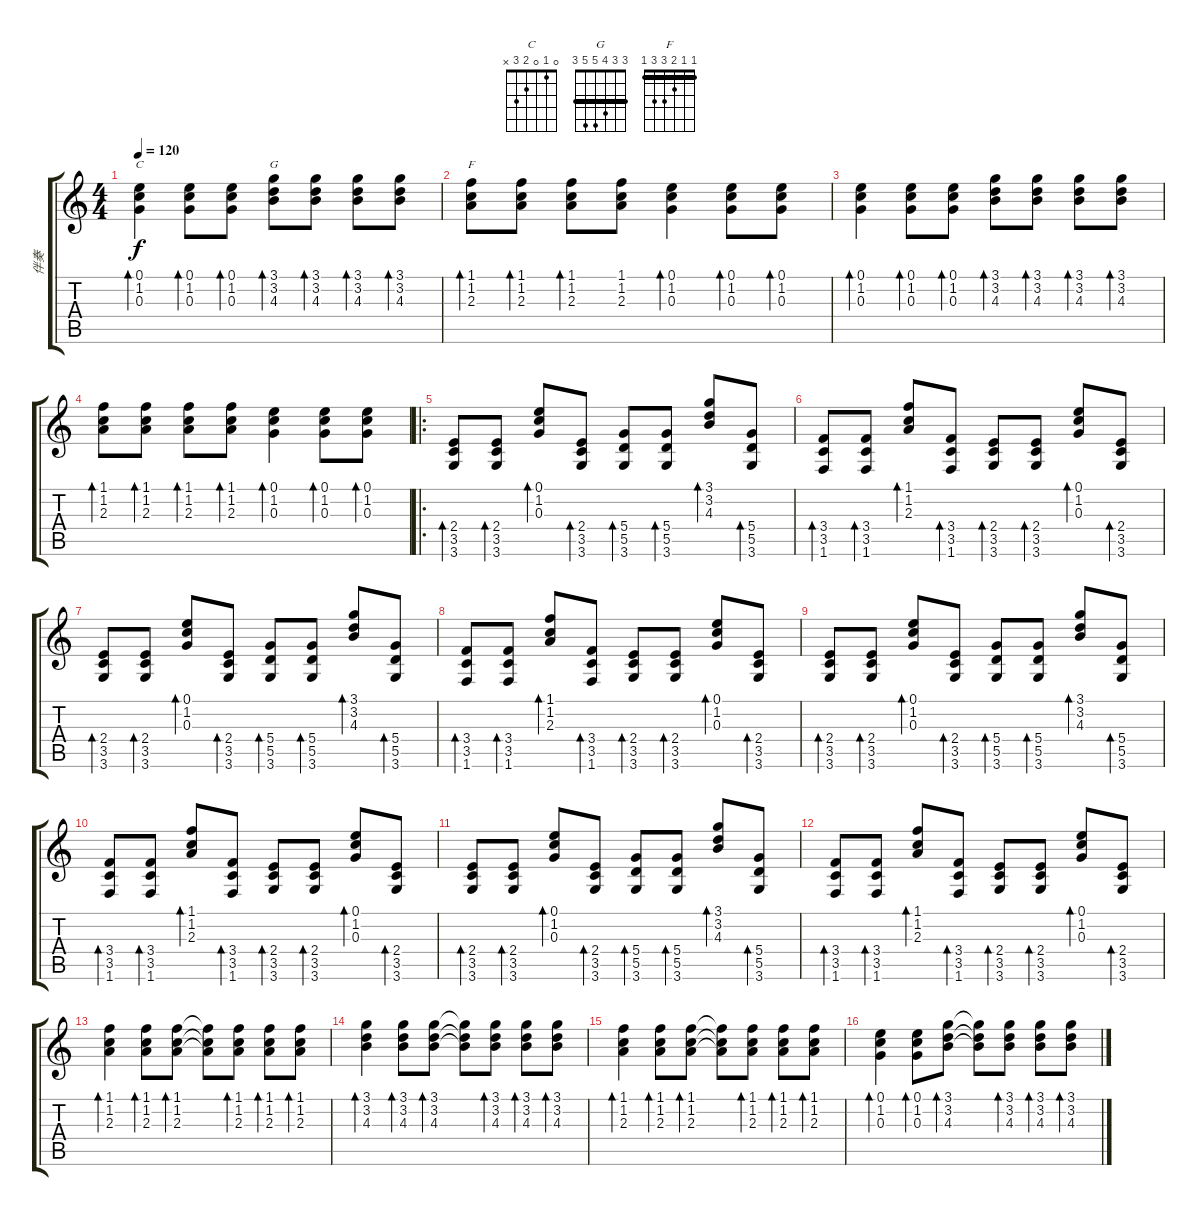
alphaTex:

\track ("伴奏" "伴奏") {instrument acousticguitarsteel}
\staff {score tabs}
\tuning (E4 B3 G3 D3 A2 E2) {hide}
\chord ("C" 0 1 0 2 3 x)
\chord ("G" 3 3 4 5 5 3) {barre 3}
\chord ("F" 1 1 2 3 3 1) {barre 1}
\ts (4 4)
\tempo 120
\clef g2
\ks c
(0.1 1.2 0.3).4{bd 60 ch "C" dy f instrument acousticguitarsteel} (0.1 1.2 0.3).8{bd 60} (0.1 1.2 0.3).8{bd 60} (3.1 3.2 4.3).8{bd 60 ch "G"} (3.1 3.2 4.3).8{bd 60} (3.1 3.2 4.3).8{bd 60} (3.1 3.2 4.3).8{bd 60} |
(1.1 1.2 2.3).8{bd 60 ch "F"} (1.1 1.2 2.3).8{bd 60} (1.1 1.2 2.3).8{bd 60} (1.1 1.2 2.3).8 (0.1 1.2 0.3).4{bd 60} (0.1 1.2 0.3).8{bd 60} (0.1 1.2 0.3).8{bd 60} |
(0.1 1.2 0.3).4{bd 60} (0.1 1.2 0.3).8{bd 60} (0.1 1.2 0.3).8{bd 60} (3.1 3.2 4.3).8{bd 60} (3.1 3.2 4.3).8{bd 60} (3.1 3.2 4.3).8{bd 60} (3.1 3.2 4.3).8{bd 60} |
(1.1 1.2 2.3).8{bd 60} (1.1 1.2 2.3).8{bd 60} (1.1 1.2 2.3).8{bd 60} (1.1 1.2 2.3).8{bd 60} (0.1 1.2 0.3).4{bd 60} (0.1 1.2 0.3).8{bd 60} (0.1 1.2 0.3).8{bd 60} |
\ro
(2.4 3.5 3.6).8{bd 60} (2.4 3.5 3.6).8{bd 60} (0.1 1.2 0.3).8{bd 60} (2.4 3.5 3.6).8{bd 60} (5.4 5.5 3.6).8{bd 60} (5.4 5.5 3.6).8{bd 60} (3.1 3.2 4.3).8{bd 60} (5.4 5.5 3.6).8{bd 60} |
(3.4 3.5 1.6).8{bd 60} (3.4 3.5 1.6).8{bd 60} (1.1 1.2 2.3).8{bd 60} (3.4 3.5 1.6).8{bd 60} (2.4 3.5 3.6).8{bd 60} (2.4 3.5 3.6).8{bd 60} (0.1 1.2 0.3).8{bd 60} (2.4 3.5 3.6).8{bd 60} |
(2.4 3.5 3.6).8{bd 60} (2.4 3.5 3.6).8{bd 60} (0.1 1.2 0.3).8{bd 60} (2.4 3.5 3.6).8{bd 60} (5.4 5.5 3.6).8{bd 60} (5.4 5.5 3.6).8{bd 60} (3.1 3.2 4.3).8{bd 60} (5.4 5.5 3.6).8{bd 60} |
(3.4 3.5 1.6).8{bd 60} (3.4 3.5 1.6).8{bd 60} (1.1 1.2 2.3).8{bd 60} (3.4 3.5 1.6).8{bd 60} (2.4 3.5 3.6).8{bd 60} (2.4 3.5 3.6).8{bd 60} (0.1 1.2 0.3).8{bd 60} (2.4 3.5 3.6).8{bd 60} |
(2.4 3.5 3.6).8{bd 60} (2.4 3.5 3.6).8{bd 60} (0.1 1.2 0.3).8{bd 60} (2.4 3.5 3.6).8{bd 60} (5.4 5.5 3.6).8{bd 60} (5.4 5.5 3.6).8{bd 60} (3.1 3.2 4.3).8{bd 60} (5.4 5.5 3.6).8{bd 60} |
(3.4 3.5 1.6).8{bd 60} (3.4 3.5 1.6).8{bd 60} (1.1 1.2 2.3).8{bd 60} (3.4 3.5 1.6).8{bd 60} (2.4 3.5 3.6).8{bd 60} (2.4 3.5 3.6).8{bd 60} (0.1 1.2 0.3).8{bd 60} (2.4 3.5 3.6).8{bd 60} |
(2.4 3.5 3.6).8{bd 60} (2.4 3.5 3.6).8{bd 60} (0.1 1.2 0.3).8{bd 60} (2.4 3.5 3.6).8{bd 60} (5.4 5.5 3.6).8{bd 60} (5.4 5.5 3.6).8{bd 60} (3.1 3.2 4.3).8{bd 60} (5.4 5.5 3.6).8{bd 60} |
(3.4 3.5 1.6).8{bd 60} (3.4 3.5 1.6).8{bd 60} (1.1 1.2 2.3).8{bd 60} (3.4 3.5 1.6).8{bd 60} (2.4 3.5 3.6).8{bd 60} (2.4 3.5 3.6).8{bd 60} (0.1 1.2 0.3).8{bd 60} (2.4 3.5 3.6).8{bd 60} |
(1.1 1.2 2.3).4{bd 60} (1.1 1.2 2.3).8{bd 60} (1.1 1.2 2.3).8{bd 60} (1.1{t} 1.2{t} 2.3{t}).8 (1.1 1.2 2.3).8{bd 60} (1.1 1.2 2.3).8{bd 60} (1.1 1.2 2.3).8{bd 60} |
(3.1 3.2 4.3).4{bd 60} (3.1 3.2 4.3).8{bd 60} (3.1 3.2 4.3).8{bd 60} (3.1{t} 3.2{t} 4.3{t}).8 (3.1 3.2 4.3).8{bd 60} (3.1 3.2 4.3).8{bd 60} (3.1 3.2 4.3).8{bd 60} |
(1.1 1.2 2.3).4{bd 60} (1.1 1.2 2.3).8{bd 60} (1.1 1.2 2.3).8{bd 60} (1.1{t} 1.2{t} 2.3{t}).8 (1.1 1.2 2.3).8{bd 60} (1.1 1.2 2.3).8{bd 60} (1.1 1.2 2.3).8{bd 60} |
(0.1 1.2 0.3).4{bd 60} (0.1 1.2 0.3).8{bd 60} (3.1 3.2 4.3).8{bd 60} (3.1{t} 3.2{t} 4.3{t}).8 (3.1 3.2 4.3).8{bd 60} (3.1 3.2 4.3).8{bd 60} (3.1 3.2 4.3).8{bd 60}
